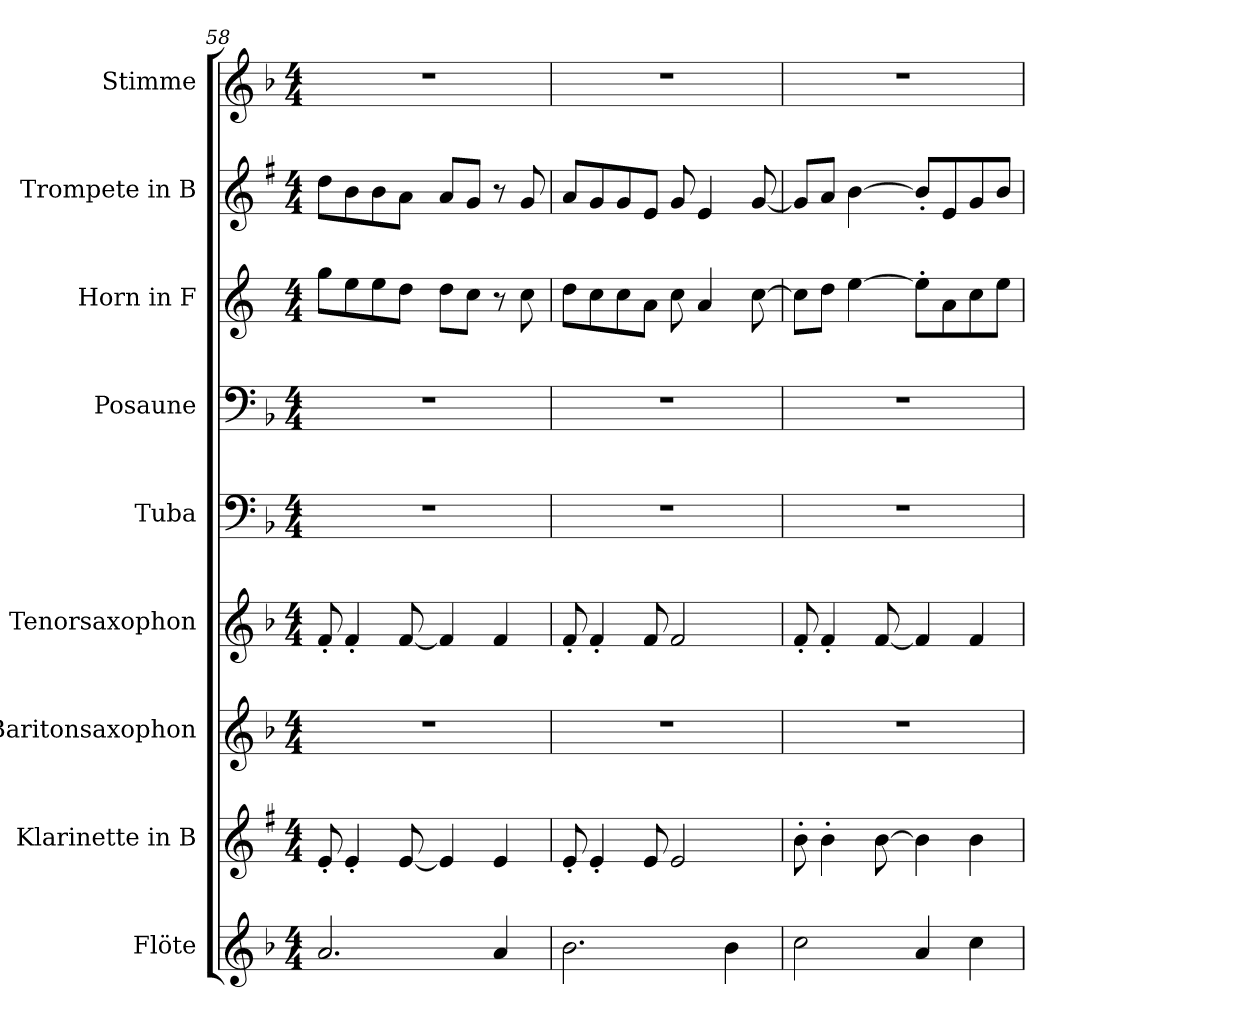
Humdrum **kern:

**kern	**kern	**kern	**kern	**kern	**kern	**kern	**kern	**kern
*part9	*part8	*part7	*part6	*part5	*part4	*part3	*part2	*part1
*staff9	*staff8	*staff7	*staff6	*staff5	*staff4	*staff3	*staff2	*staff1
*I"Flöte	*I"Klarinette in B	*I"Baritonsaxophon	*I"Tenorsaxophon	*I"Tuba	*I"Posaune	*I"Horn in F	*I"Trompete in B	*I"Stimme
*I'Fl.	*I'Kl.	*I'Bar. Sax.	*I'Ten. Sax.	*I'Tuba	*I'Pos.	*I'Hn.	*I'Trp.	*
*clefG2	*clefG2	*clefG2	*clefG2	*clefF4	*clefF4	*clefG2	*clefG2	*clefG2
*	*ITrd1c2	*ITrd12c21	*ITrd8c14	*	*	*ITrd4c7	*ITrd1c2	*
*k[b-]	*k[b-]	*k[b-]	*k[b-]	*k[b-]	*k[b-]	*k[b-]	*k[b-]	*k[b-]
*d:	*d:	*d:	*d:	*d:	*d:	*d:	*d:	*d:
*M4/4	*M4/4	*M4/4	*M4/4	*M4/4	*M4/4	*M4/4	*M4/4	*M4/4
=58	=58	=58	=58	=58	=58	=58	=58	=58
2.ai/	8d'i/	1r	8F'i/	1r	1r	8cci\L	8cci\L	1r
.	4d'i/	.	4F'i/	.	.	8ai\	8ai\	.
.	.	.	.	.	.	8ai\	8ai\	.
.	[<8di/	.	[<8Fi/	.	.	8gi\J	8gi\J	.
.	4di/]	.	4Fi/]	.	.	8gi\L	8gi/L	.
.	.	.	.	.	.	8fi\J	8fi/J	.
4ai/	4di/	.	4Fi/	.	.	8r	8r	.
.	.	.	.	.	.	8fi\	8fi/	.
=59	=59	=59	=59	=59	=59	=59	=59	=59
2.b-i\	8d'i/	1r	8F'i/	1r	1r	8gi\L	8gi/L	1r
.	4d'i/	.	4F'i/	.	.	8fi\	8fi/	.
.	.	.	.	.	.	8fi\	8fi/	.
.	8di/	.	8Fi/	.	.	8di\J	8di/J	.
.	2di/	.	2Fi/	.	.	8fi\	8fi/	.
.	.	.	.	.	.	4di/	4di/	.
4b-i\	.	.	.	.	.	.	.	.
.	.	.	.	.	.	[>8fi\	[<8fi/	.
=60	=60	=60	=60	=60	=60	=60	=60	=60
2cci\	8a'i\	1r	8F'i/	1r	1r	8fi\L]	8fi/L]	1r
.	4a'i\	.	4F'i/	.	.	8gi\J	8gi/J	.
.	.	.	.	.	.	[>4ai\	[>4ai\	.
.	[>8ai\	.	[<8Fi/	.	.	.	.	.
4ai/	4ai\]	.	4Fi/]	.	.	8a'i\L]	8a'i/L]	.
.	.	.	.	.	.	8di\	8di/	.
4cci\	4ai\	.	4Fi/	.	.	8fi\	8fi/	.
.	.	.	.	.	.	8ai\J	8ai/J	.
=	=	=	=	=	=	=	=	=
*-	*-	*-	*-	*-	*-	*-	*-	*-
